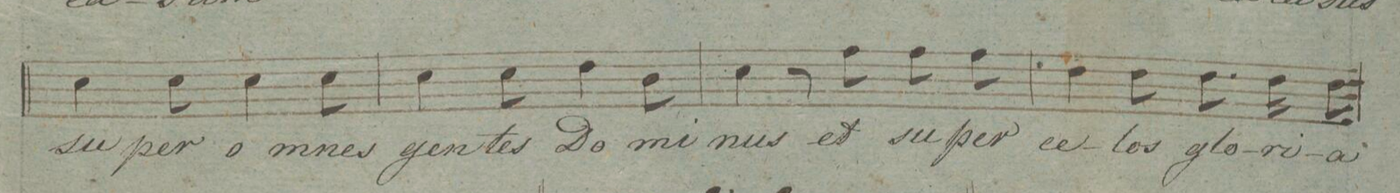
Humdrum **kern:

**kern	**text	**dynam
*I"Tenore.	*	*
*clefC4	*	*
*k[f#c#g#]	*	*
*M6/8	*	*
4B\	su-	.
8B\	-per	.
4B\	o-	.
8B\	-mnes	.
=16	=16	=16
4B\	gen-	.
8B\	-tes	.
4c#\	Do-	.
8A\	-mi-	.
=17	=17	=17
4B\	-nus	.
8r	.	.
8e\	et	.
8e\	su-	.
8e\	-per	.
=18	=18	=18
4c#\	ce-	.
8c#\	-los	.
8.c#\	glo-	.
16c#\	-ri-	.
8c#\	-a	.
=19	=19	=19
*-	*-	*-
